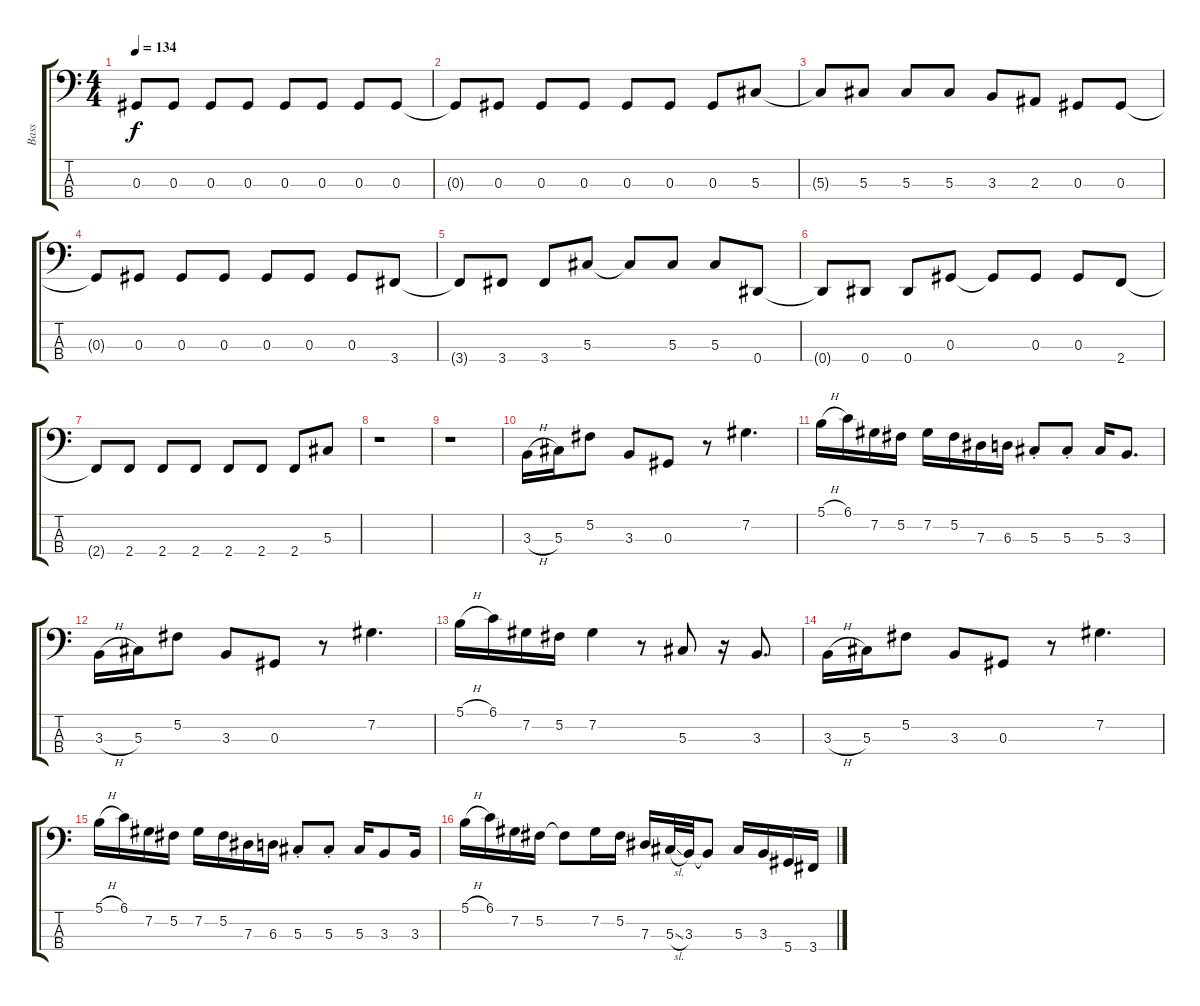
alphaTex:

\track ("Bass" "Bass") {instrument electricbasspick}
\staff {score tabs}
\tuning (Gb2 Db2 Ab1 Eb1) {hide}
\ts (4 4)
\tempo 134
\clef f4
\ks c
0.3{t}.8{dy f} 0.3.8 0.3.8 0.3.8 0.3.8 0.3.8 0.3.8 0.3.8 |
0.3{t}.8 0.3.8 0.3.8 0.3.8 0.3.8 0.3.8 0.3.8 5.3.8 |
5.3{t}.8 5.3.8 5.3.8 5.3.8 3.3.8 2.3.8 0.3.8 0.3.8 |
0.3{t}.8 0.3.8 0.3.8 0.3.8 0.3.8 0.3.8 0.3.8 3.4.8 |
3.4{t}.8 3.4.8 3.4.8 5.3.8 5.3{t}.8 5.3.8 5.3.8 0.4.8 |
0.4{t}.8 0.4.8 0.4.8 0.3.8 0.3{t}.8 0.3.8 0.3.8 2.4.8 |
2.4{t}.8 2.4.8 2.4.8 2.4.8 2.4.8 2.4.8 2.4.8 5.3.8 |
r.1 |
r.1 |
3.3{h}.16 5.3.16 5.2.8 3.3.8 0.3.8 r.8 7.2.4{d} |
5.1{h}.16 6.1.16 7.2.16 5.2.16 7.2.16 5.2.16 7.3.16 6.3.16 5.3{st}.8 5.3{st}.8 5.3.16 3.3.8{d} |
3.3{h}.16 5.3.16 5.2.8 3.3.8 0.3.8 r.8 7.2.4{d} |
5.1{h}.16 6.1.16 7.2.16 5.2.16 7.2.4 r.8 5.3.8 r.16 3.3.8{d} |
3.3{h}.16 5.3.16 5.2.8 3.3.8 0.3.8 r.8 7.2.4{d} |
5.1{h}.16 6.1.16 7.2.16 5.2.16 7.2.16 5.2.16 7.3.16 6.3.16 5.3{st}.8 5.3{st}.8 5.3.16 3.3.8 3.3.16 |
5.1{h}.16 6.1.16 7.2.16 5.2.16 5.2{t}.8 7.2.16 5.2.16 7.3.16 5.3{sl}.32 3.3.32 3.3{t}.8 5.3.16 3.3.16 5.4.16 3.4.16
